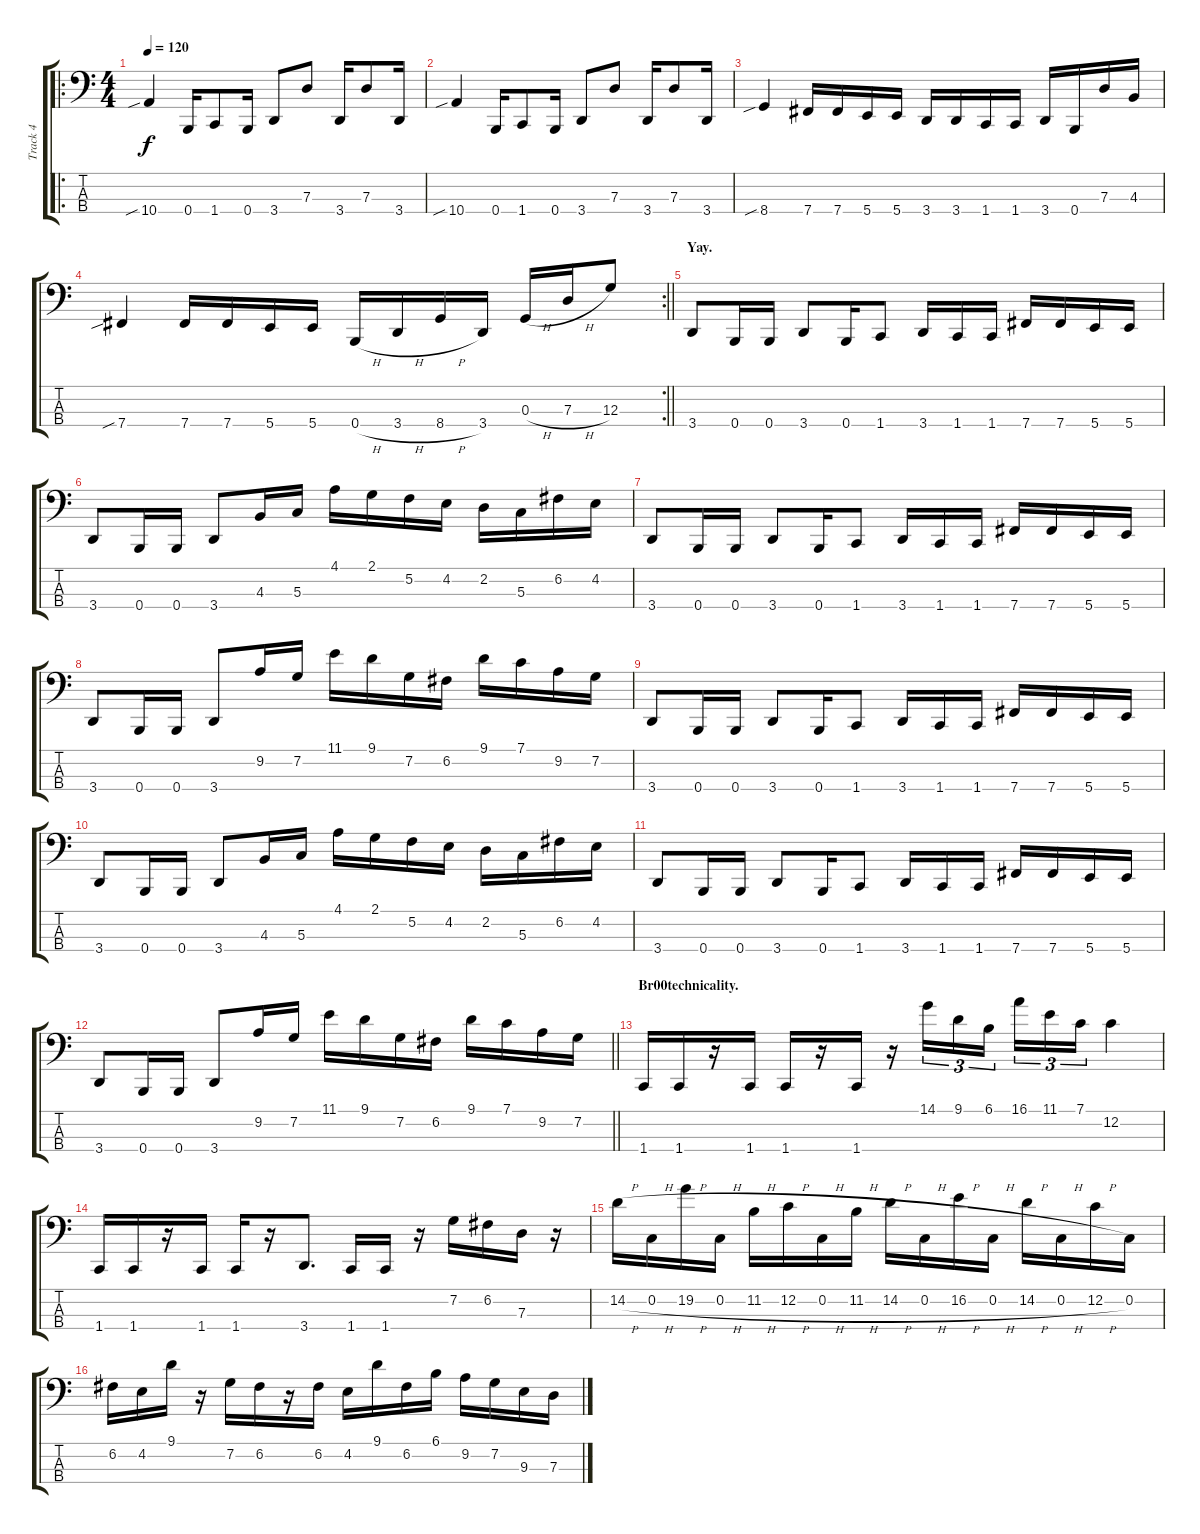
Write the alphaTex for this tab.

\track ("Track 4" "Track 4") {instrument electricbassfinger}
\staff {score tabs}
\tuning (F2 C2 G1 B0) {hide}
\ro
\ts (4 4)
\tempo 120
\clef f4
\ks c
10.4{sib}.4{dy f} 0.4.16 1.4.8 0.4.16 3.4.8 7.3.8 3.4.16 7.3.8 3.4.16 |
10.4{sib}.4 0.4.16 1.4.8 0.4.16 3.4.8 7.3.8 3.4.16 7.3.8 3.4.16 |
8.4{sib}.4 7.4.16 7.4.16 5.4.16 5.4.16 3.4.16 3.4.16 1.4.16 1.4.16 3.4.16 0.4.16 7.3.16 4.3.16 |
\rc 2
\barLineRight lightlight
7.4{sib}.4 7.4.16 7.4.16 5.4.16 5.4.16 0.4{h}.16 3.4{h}.16 8.4{h}.16 3.4.16 0.3{h}.16 7.3{h}.16 12.3.8 |
\section ("" "Yay.")
3.4.8 0.4.16 0.4.16 3.4.8 0.4.16 1.4.8 3.4.16 1.4.16 1.4.16 7.4.16 7.4.16 5.4.16 5.4.16 |
3.4.8 0.4.16 0.4.16 3.4.8 4.3.16 5.3.16 4.1.16 2.1.16 5.2.16 4.2.16 2.2.16 5.3.16 6.2.16 4.2.16 |
3.4.8 0.4.16 0.4.16 3.4.8 0.4.16 1.4.8 3.4.16 1.4.16 1.4.16 7.4.16 7.4.16 5.4.16 5.4.16 |
3.4.8 0.4.16 0.4.16 3.4.8 9.2.16 7.2.16 11.1.16 9.1.16 7.2.16 6.2.16 9.1.16 7.1.16 9.2.16 7.2.16 |
3.4.8 0.4.16 0.4.16 3.4.8 0.4.16 1.4.8 3.4.16 1.4.16 1.4.16 7.4.16 7.4.16 5.4.16 5.4.16 |
3.4.8 0.4.16 0.4.16 3.4.8 4.3.16 5.3.16 4.1.16 2.1.16 5.2.16 4.2.16 2.2.16 5.3.16 6.2.16 4.2.16 |
3.4.8 0.4.16 0.4.16 3.4.8 0.4.16 1.4.8 3.4.16 1.4.16 1.4.16 7.4.16 7.4.16 5.4.16 5.4.16 |
\barLineRight lightlight
3.4.8 0.4.16 0.4.16 3.4.8 9.2.16 7.2.16 11.1.16 9.1.16 7.2.16 6.2.16 9.1.16 7.1.16 9.2.16 7.2.16 |
\section ("" "Br00technicality.")
1.4.16 1.4.16 r.16 1.4.16 1.4.16 r.16 1.4.16 r.16 14.1.16{tu (3 2)} 9.1.16{tu (3 2)} 6.1.16{tu (3 2) beam splitsecondary} 16.1.16{tu (3 2)} 11.1.16{tu (3 2)} 7.1.16{tu (3 2)} 12.2.4 |
1.4.16 1.4.16 r.16 1.4.16 1.4.16 r.16 3.4.8{d} 1.4.16 1.4.16 r.16 7.2.16 6.2.16 7.3.16 r.16 |
14.2{h}.16 0.2{h}.16 19.2{h}.16 0.2{h}.16 11.2{h}.16 12.2{h}.16 0.2{h}.16 11.2{h}.16 14.2{h}.16 0.2{h}.16 16.2{h}.16 0.2{h}.16 14.2{h}.16 0.2{h}.16 12.2{h}.16 0.2.16 |
6.2.16 4.2.16 9.1.16 r.16 7.2.16 6.2.16 r.16 6.2.16 4.2.16 9.1.16 6.2.16 6.1.16 9.2.16 7.2.16 9.3.16 7.3.16
